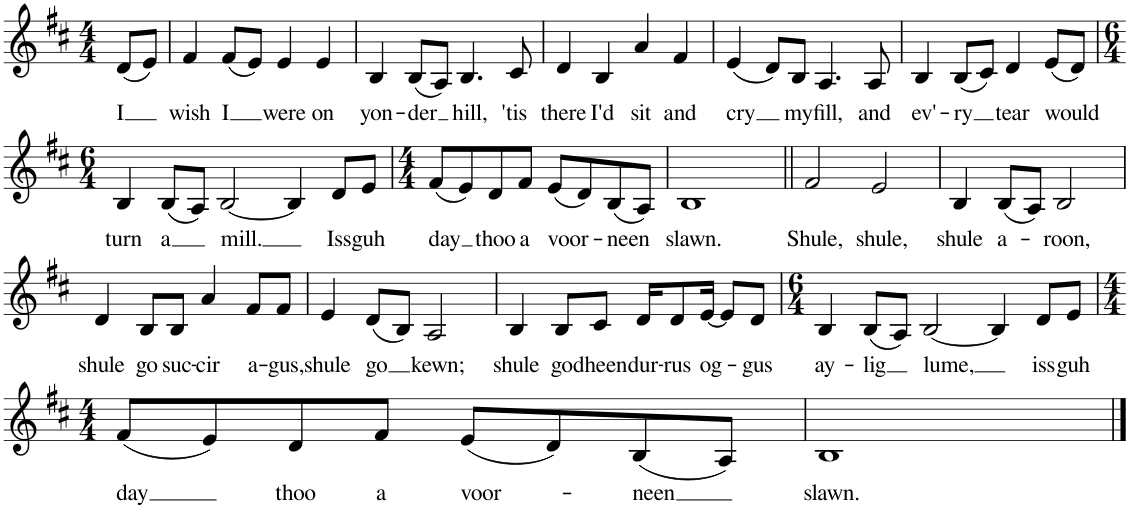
**kern	**text
*part1	*part1
*staff1	*staff1
*I"Piano	*
*I'Pno	*
*clefG2	*
*k[f#c#]	*
*b:	*
*M4/4	*
=1	=1
!	!LO:LY:b
(8d/L	I
8e/J)	.
=2	=2
!	!LO:LY:b
4f#/	wish
!	!LO:LY:b
(8f#/L	I
8e/J)	.
!	!LO:LY:b
4e/	were
!	!LO:LY:b
4e/	on
=3	=3
!	!LO:LY:b
4B/	yon-
!	!LO:LY:b
(8B/L	-der
8A/J)	.
!	!LO:LY:b
4.B/	hill,
!	!LO:LY:b
8c#/	'tis
=4	=4
!	!LO:LY:b
4d/	there
!	!LO:LY:b
4B/	I'd
!	!LO:LY:b
4a/	sit
!	!LO:LY:b
4f#/	and
=5	=5
!	!LO:LY:b
(4e/	cry
8d/L)	.
!	!LO:LY:b
8B/J	my
!	!LO:LY:b
4.A/	fill,
!	!LO:LY:b
8A/	and
=6	=6
!	!LO:LY:b
4B/	ev'-
!	!LO:LY:b
(8B/L	-ry
8c#/J)	.
!	!LO:LY:b
4d/	tear
!	!LO:LY:b
(8e/L	would
8d/J)	.
!!LO:LB:g=z
=7	=7
*M6/4	*
!	!LO:LY:b
4B/	turn
!	!LO:LY:b
(8B/L	a
8A/J)	.
!	!LO:LY:b
[2B/	mill.
4B/]	.
!	!LO:LY:b
8d/L	Iss
!	!LO:LY:b
8e/J	guh
=8	=8
*M4/4	*
!	!LO:LY:b
(8f#/L	day
8e/)	.
!	!LO:LY:b
8d/	thoo
!	!LO:LY:b
8f#/J	a
!	!LO:LY:b
(8e/L	-voor-
8d/)	.
!	!LO:LY:b
(8B/	-neen
8A/J)	.
=9	=9
!	!LO:LY:b
1B	slawn.
=10||	=10||
!	!LO:LY:b
2f#/	Shule,
!	!LO:LY:b
2e/	shule,
=11	=11
!	!LO:LY:b
4B/	shule
!	!LO:LY:b
(8B/L	a-
8A/J)	.
!	!LO:LY:b
2B/	-roon,
!!LO:LB:g=z
=12	=12
!	!LO:LY:b
4d/	shule
!	!LO:LY:b
8B/L	go
!	!LO:LY:b
8B/J	suc-
!	!LO:LY:b
4a/	-cir
!	!LO:LY:b
8f#/L	a-
!	!LO:LY:b
8f#/J	-gus,
=13	=13
!	!LO:LY:b
4e/	shule
!	!LO:LY:b
(8d/L	go
8B/J)	.
!	!LO:LY:b
2A/	kewn;
=14	=14
!	!LO:LY:b
4B/	shule
!	!LO:LY:b
8B/L	go
!	!LO:LY:b
8c#/J	dheen
!	!LO:LY:b
16d/KL	dur-
!	!LO:LY:b
8d/	-rus
!	!LO:LY:b
[16e/Jk	og-
8e/L]	.
!	!LO:LY:b
8d/J	-gus
=15	=15
*M6/4	*
!	!LO:LY:b
4B/	ay-
!	!LO:LY:b
(8B/L	-lig
8A/J)	.
!	!LO:LY:b
[2B/	lume,
4B/]	.
!	!LO:LY:b
8d/L	iss
!	!LO:LY:b
8e/J	guh
!!LO:LB:g=z
=16	=16
*M4/4	*
!	!LO:LY:b
(8f#/L	day
8e/)	.
!	!LO:LY:b
8d/	thoo
!	!LO:LY:b
8f#/J	a
!	!LO:LY:b
(8e/L	voor-
8d/)	.
!	!LO:LY:b
(8B/	-neen
8A/J)	.
=17	=17
!	!LO:LY:b
1B	slawn.
==	==
*-	*-
